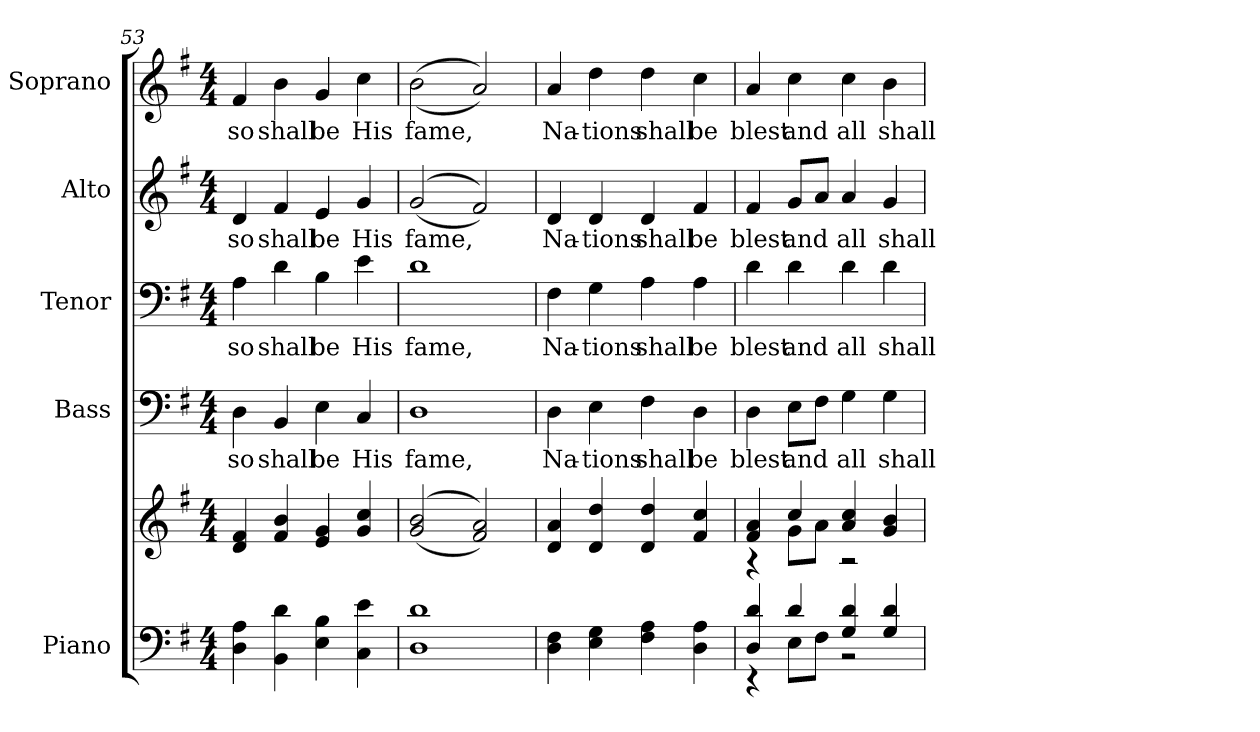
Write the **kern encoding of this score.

**kern	**kern	**kern	**text	**kern	**text	**kern	**text	**kern	**text
*part5	*part5	*part4	*part4	*part3	*part3	*part2	*part2	*part1	*part1
*staff6	*staff5	*staff4	*staff4	*staff3	*staff3	*staff2	*staff2	*staff1	*staff1
*I"Piano	*	*I"Bass	*	*I"Tenor	*	*I"Alto	*	*I"Soprano	*
*I'Pno.	*	*I'B.	*	*I'T.	*	*I'A.	*	*I'S.	*
!!LO:PB:g=z
*clefF4	*clefG2	*clefF4	*	*clefF4	*	*clefG2	*	*clefG2	*
*k[f#]	*k[f#]	*k[f#]	*	*k[f#]	*	*k[f#]	*	*k[f#]	*
*G:	*G:	*G:	*	*G:	*	*G:	*	*G:	*
*M4/4	*M4/4	*M4/4	*	*M4/4	*	*M4/4	*	*M4/4	*
=53	=53	=53	=53	=53	=53	=53	=53	=53	=53
!	!	!	!LO:LY:b:color=#000000	!	!	!	!	!	!
!	!	!	!	!	!LO:LY:b:color=#000000	!	!	!	!
!	!	!	!	!	!	!	!LO:LY:b:color=#000000	!	!
!	!	!	!	!	!	!	!	!	!LO:LY:b:color=#000000
4Di\ 4Ai	4di/ 4f#i	4Di\	so	4Ai\	so	4di/	so	4f#i/	so
!	!	!	!LO:LY:b:color=#000000	!	!	!	!	!	!
!	!	!	!	!	!LO:LY:b:color=#000000	!	!	!	!
!	!	!	!	!	!	!	!LO:LY:b:color=#000000	!	!
!	!	!	!	!	!	!	!	!	!LO:LY:b:color=#000000
4BBi\ 4di	4f#i/ 4bi	4BBi/	shall	4di\	shall	4f#i/	shall	4bi\	shall
!	!	!	!LO:LY:b:color=#000000	!	!	!	!	!	!
!	!	!	!	!	!LO:LY:b:color=#000000	!	!	!	!
!	!	!	!	!	!	!	!LO:LY:b:color=#000000	!	!
!	!	!	!	!	!	!	!	!	!LO:LY:b:color=#000000
4Ei\ 4Bi	4ei/ 4gi	4Ei\	be	4Bi\	be	4ei/	be	4gi/	be
!	!	!	!LO:LY:b:color=#000000	!	!	!	!	!	!
!	!	!	!	!	!LO:LY:b:color=#000000	!	!	!	!
!	!	!	!	!	!	!	!LO:LY:b:color=#000000	!	!
!	!	!	!	!	!	!	!	!	!LO:LY:b:color=#000000
4Ci\ 4ei	4gi/ 4cci	4Ci/	His	4ei\	His	4gi/	His	4cci\	His
=54	=54	=54	=54	=54	=54	=54	=54	=54	=54
!	!	!	!LO:LY:b:color=#000000	!	!	!	!	!	!
!	!	!	!	!	!LO:LY:b:color=#000000	!	!	!	!
!	!	!	!	!	!	!	!LO:LY:b:color=#000000	!	!
!	!	!	!	!	!	!	!	!	!LO:LY:b:color=#000000
1Di 1di	((2gi/ 2bi	1Di	fame,	1di	fame,	((2gi/	fame,	((2bi\	fame,
.	2f#i/ 2ai))	.	.	.	.	2f#i/))	.	2ai/))	.
=55	=55	=55	=55	=55	=55	=55	=55	=55	=55
!	!	!	!LO:LY:b:color=#000000	!	!	!	!	!	!
!	!	!	!	!	!LO:LY:b:color=#000000	!	!	!	!
!	!	!	!	!	!	!	!LO:LY:b:color=#000000	!	!
!	!	!	!	!	!	!	!	!	!LO:LY:b:color=#000000
4Di\ 4F#i	4di/ 4ai	4Di\	Na-	4F#i\	Na-	4di/	Na-	4ai/	Na-
!	!	!	!LO:LY:b:color=#000000	!	!	!	!	!	!
!	!	!	!	!	!LO:LY:b:color=#000000	!	!	!	!
!	!	!	!	!	!	!	!LO:LY:b:color=#000000	!	!
!	!	!	!	!	!	!	!	!	!LO:LY:b:color=#000000
4Ei\ 4Gi	4di/ 4ddi	4Ei\	-tions	4Gi\	-tions	4di/	-tions	4ddi\	-tions
!	!	!	!LO:LY:b:color=#000000	!	!	!	!	!	!
!	!	!	!	!	!LO:LY:b:color=#000000	!	!	!	!
!	!	!	!	!	!	!	!LO:LY:b:color=#000000	!	!
!	!	!	!	!	!	!	!	!	!LO:LY:b:color=#000000
4F#i\ 4Ai	4di/ 4ddi	4F#i\	shall	4Ai\	shall	4di/	shall	4ddi\	shall
!	!	!	!LO:LY:b:color=#000000	!	!	!	!	!	!
!	!	!	!	!	!LO:LY:b:color=#000000	!	!	!	!
!	!	!	!	!	!	!	!LO:LY:b:color=#000000	!	!
!	!	!	!	!	!	!	!	!	!LO:LY:b:color=#000000
4Di\ 4Ai	4f#i/ 4cci	4Di\	be	4Ai\	be	4f#i/	be	4cci\	be
=56	=56	=56	=56	=56	=56	=56	=56	=56	=56
*^	*^	*	*	*	*	*	*	*	*
!	!	!	!	!	!LO:LY:b:color=#000000	!	!	!	!	!	!
!	!	!	!	!	!	!	!LO:LY:b:color=#000000	!	!	!	!
!	!	!	!	!	!	!	!	!	!LO:LY:b:color=#000000	!	!
!	!	!	!	!	!	!	!	!	!	!	!LO:LY:b:color=#000000
4Di/ 4di	4r	4f#i/ 4ai	4r	4Di\	blest	4di\	blest	4f#i/	blest	4ai/	blest
!	!	!	!	!	!LO:LY:b:color=#000000	!	!	!	!	!	!
!	!	!	!	!	!	!	!LO:LY:b:color=#000000	!	!	!	!
!	!	!	!	!	!	!	!	!	!LO:LY:b:color=#000000	!	!
!	!	!	!	!	!	!	!	!	!	!	!LO:LY:b:color=#000000
4di/	8Ei\L	4cci/	8gi\L	8Ei\L	and	4di\	and	8gi/L	and	4cci\	and
.	8F#i\J	.	8ai\J	8F#i\J	.	.	.	8ai/J	.	.	.
!	!	!	!	!	!LO:LY:b:color=#000000	!	!	!	!	!	!
!	!	!	!	!	!	!	!LO:LY:b:color=#000000	!	!	!	!
!	!	!	!	!	!	!	!	!	!LO:LY:b:color=#000000	!	!
!	!	!	!	!	!	!	!	!	!	!	!LO:LY:b:color=#000000
4Gi/ 4di	2r	4ai/ 4cci	2r	4Gi\	all	4di\	all	4ai/	all	4cci\	all
!	!	!	!	!	!LO:LY:b:color=#000000	!	!	!	!	!	!
!	!	!	!	!	!	!	!LO:LY:b:color=#000000	!	!	!	!
!	!	!	!	!	!	!	!	!	!LO:LY:b:color=#000000	!	!
!	!	!	!	!	!	!	!	!	!	!	!LO:LY:b:color=#000000
4Gi/ 4di	.	4gi/ 4bi	.	4Gi\	shall	4di\	shall	4gi/	shall	4bi\	shall
*v	*v	*	*	*	*	*	*	*	*	*	*
*	*v	*v	*	*	*	*	*	*	*	*
=	=	=	=	=	=	=	=	=	=
*-	*-	*-	*-	*-	*-	*-	*-	*-	*-
